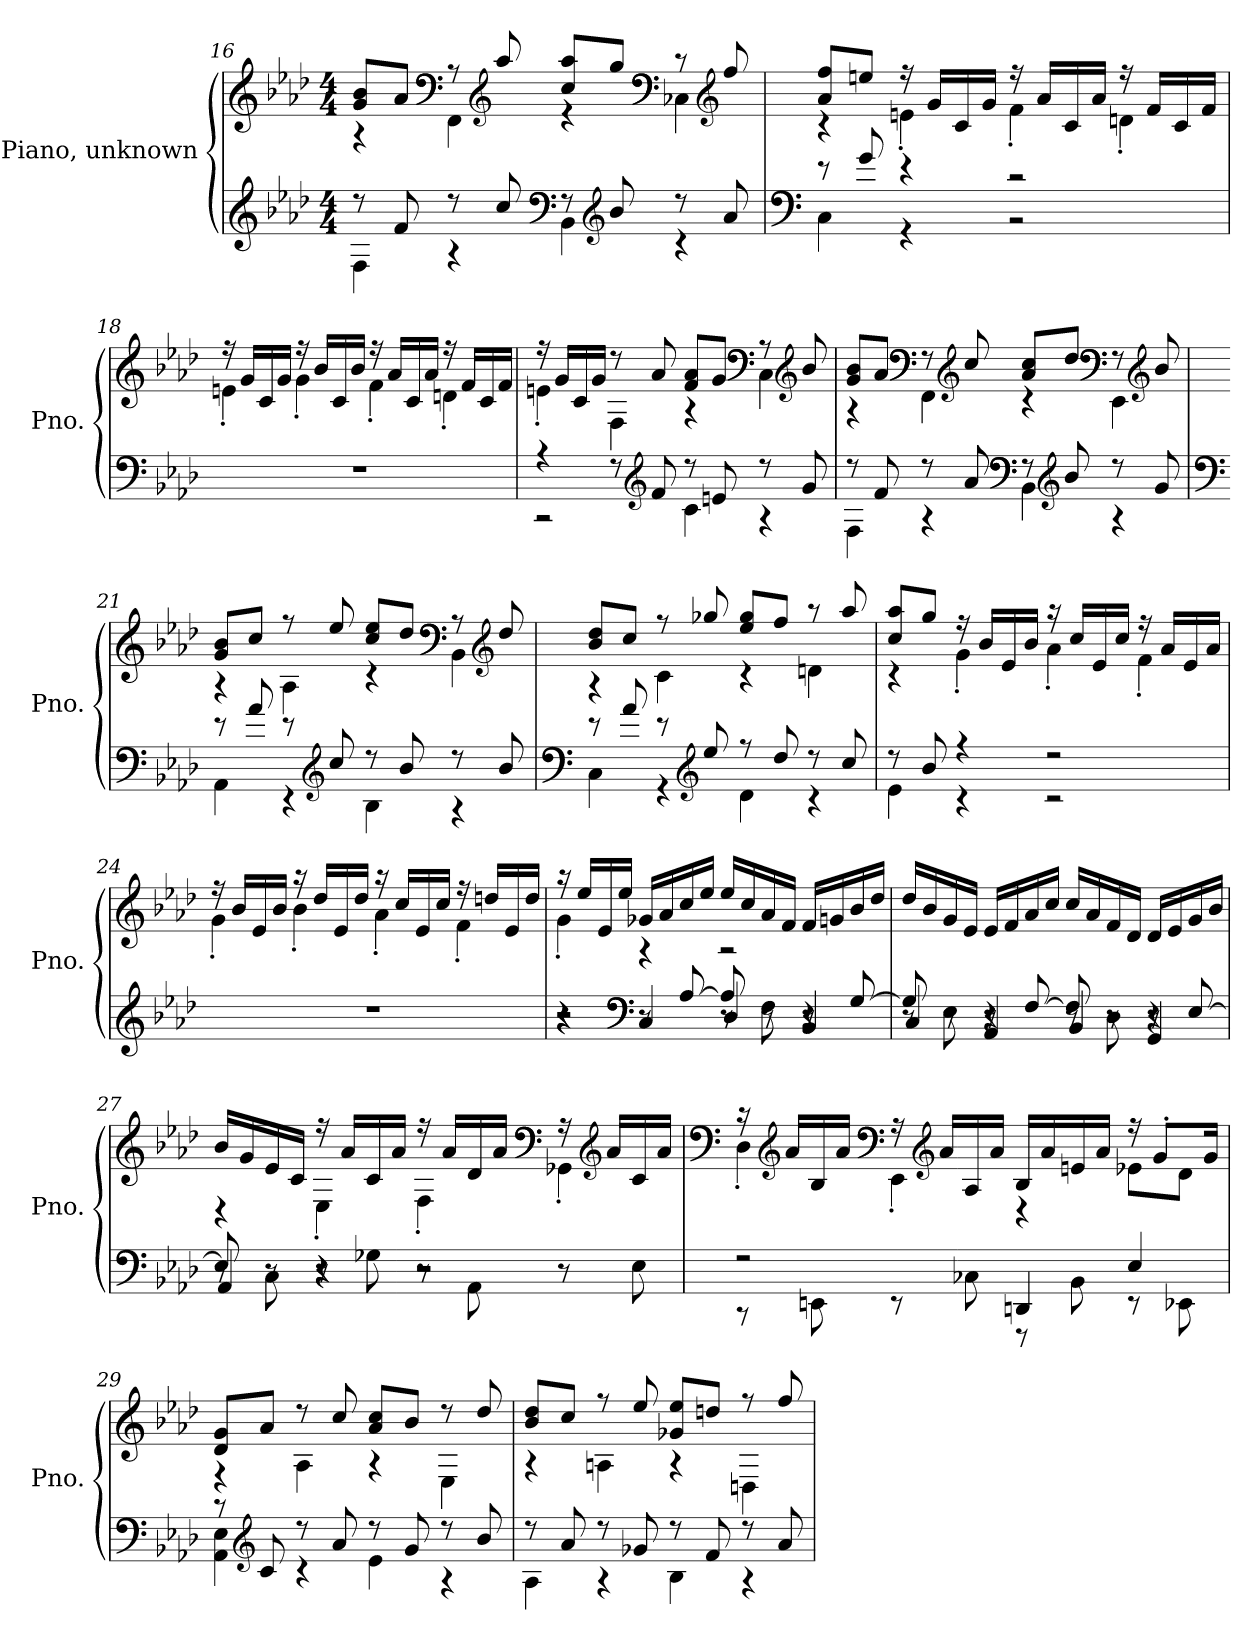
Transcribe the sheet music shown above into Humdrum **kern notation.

**kern	**kern
*part1	*part1
*staff2	*staff1
*I"Piano, unknown	*
*I'Pno.	*
!!LO:LB:g=z
*clefG2	*clefG2
*k[b-e-a-d-]	*k[b-e-a-d-]
*M4/4	*M4/4
=16	=16
*^	*^
8r	4F\	8g/ 8b-/L	4r
8f/	.	8a-/J	.
*	*	*clefF4	*
8r	4r	8r	4FF\
*	*	*clefG2	*
8cc/	.	8aa-/	.
*clefF4	*	*	*
8r	4BB-\	8cc/ 8aa-/L	4r
*clefG2	*	*	*
8b-/	.	8gg/J	.
*	*	*clefF4	*
8r	4r	8r	4C-X\
*	*	*clefG2	*
8a-/	.	8ff/	.
=17	=17	=17	=17
*clefF4	*	*	*
8r	4C\	8a-/ 8ff/L	4r
8g/	.	8een/J	.
4r	4r	16r	4en'\
.	.	16g/LL	.
.	.	16c/	.
.	.	16g/JJ	.
2r	2r	16r	4f'\
.	.	16a-/LL	.
.	.	16c/	.
.	.	16a-/JJ	.
.	.	16r	4dn'\
.	.	16f/LL	.
.	.	16c/	.
.	.	16f/JJ	.
*v	*v	*	*
!!LO:LB:g=z	!!
=18	=18	=18
1r	16r	4en'\
.	16g/LL	.
.	16c/	.
.	16g/JJ	.
.	16r	4g'\
.	16b-/LL	.
.	16c/	.
.	16b-/JJ	.
.	16r	4f'\
.	16a-/LL	.
.	16c/	.
.	16a-/JJ	.
.	16r	4dn'\
.	16f/LL	.
.	16c/	.
.	16f/JJ	.
=19	=19	=19
*^	*	*
4r	2r	16r	4en'\
.	.	16g/LL	.
.	.	16c/	.
.	.	16g/JJ	.
8r	.	8r	4F\
*clefG2	*	*	*
8f/	.	8a-/	.
8r	4c\	8f/ 8a-/L	4r
8en/	.	8g/J	.
*	*	*clefF4	*
8r	4r	8r	4C\
*	*	*clefG2	*
8g/	.	8b-/	.
!!LO:LB:g=z	!!
=20	=20	=20	=20
8r	4F\	8g/ 8b-/L	4r
8f/	.	8a-/J	.
*	*	*clefF4	*
8r	4r	8r	4FF\
*	*	*clefG2	*
8a-/	.	8cc/	.
*clefF4	*	*	*
8r	4BB-\	8a-/ 8cc/L	4r
*clefG2	*	*	*
8b-/	.	8dd-/J	.
*	*	*clefF4	*
8r	4r	8r	4EE-\
*	*	*clefG2	*
8g/	.	8b-/	.
=21	=21	=21	=21
*clefF4	*	*	*
8r	4AA-\	8g/ 8b-/L	4r
8a-/	.	8cc/J	.
8r	4r	8r	4A-\
*clefG2	*	*	*
8cc/	.	8ee-/	.
8r	4B-\	8cc/ 8ee-/L	4r
8b-/	.	8dd-/J	.
*	*	*clefF4	*
8r	4r	8r	4BB-\
*	*	*clefG2	*
8b-/	.	8dd-/	.
!!LO:LB:g=z	!!
=22	=22	=22	=22
*clefF4	*	*	*
8r	4C\	8b-/ 8dd-/L	4r
8a-/	.	8cc/J	.
8r	4r	8r	4c\
*clefG2	*	*	*
8ee-/	.	8gg-X/	.
8r	4d-\	8ee-/ 8gg-/L	4r
8dd-/	.	8ff/J	.
8r	4r	8r	4dn\
8cc/	.	8aa-/	.
=23	=23	=23	=23
8r	4e-\	8cc/ 8aa-/L	4r
8b-/	.	8gg/J	.
4r	4r	16r	4g'\
.	.	16b-/LL	.
.	.	16e-/	.
.	.	16b-/JJ	.
2r	2r	16r	4a-'\
.	.	16cc/LL	.
.	.	16e-/	.
.	.	16cc/JJ	.
.	.	16r	4f'\
.	.	16a-/LL	.
.	.	16e-/	.
.	.	16a-/JJ	.
*v	*v	*	*
=24	=24	=24
1r	16r	4g'\
.	16b-/LL	.
.	16e-/	.
.	16b-/JJ	.
.	16r	4b-'\
.	16dd-/LL	.
.	16e-/	.
.	16dd-/JJ	.
.	16r	4a-'\
.	16cc/LL	.
.	16e-/	.
.	16cc/JJ	.
.	16r	4f'\
.	16ddn/LL	.
.	16e-/	.
.	16dd/JJ	.
!!LO:LB:g=z	!!
=25	=25	=25
*^	*	*
*	*^	*	*
4r	2r	4r	16r	4g'\
.	.	.	16ee-/LL	.
.	.	.	16e-/	.
.	.	.	16ee-/JJ	.
*clefF4	*	*	*	*
8r	.	4C/	16g-X/LL	4r
.	.	.	16a-/	.
[8A-/	.	.	16cc/	.
.	.	.	16ee-/JJ	.
8A-/]	8r	4D-/	16ee-/LL	2r
.	.	.	16cc/	.
8r	8F\	.	16a-/	.
.	.	.	16f/JJ	.
8r	4r	4BB-/	16f/LL	.
.	.	.	16gn/	.
[8G/	.	.	16b-/	.
.	.	.	16dd-/JJ	.
*	*	*	*v	*v
=26	=26	=26	=26
8G/]	8r	4C/	16dd-/LL
.	.	.	16b-/
8r	8E-\	.	16g/
.	.	.	16e-/JJ
8r	4r	4AA-/	16e-/LL
.	.	.	16f/
[8F/	.	.	16a-/
.	.	.	16cc/JJ
8F/]	8r	4BB-/	16cc/LL
.	.	.	16a-/
8r	8D-\	.	16f/
.	.	.	16d-/JJ
8r	4r	4GG/	16d-/LL
.	.	.	16e-/
[8E-/	.	.	16g/
.	.	.	16b-/JJ
!!LO:PB:g=z
=27	=27	=27	=27
*	*	*	*^
8E-/]	8r	4AA-/	16b-/LL	4r
.	.	.	16g/	.
8r	8C\	.	16e-/	.
.	.	.	16c/JJ	.
4r	8r	4r	16r	4E-'\
.	.	.	16a-/LL	.
.	8G-X\	.	16c/	.
.	.	.	16a-/JJ	.
2r	8r	2r	16r	4F'\
.	.	.	16a-/LL	.
.	8AA-\	.	16d-/	.
.	.	.	16a-/JJ	.
*	*	*	*clefF4	*
.	8r	.	16r	4GG-X'\
*	*	*	*clefG2	*
.	.	.	16a-/LL	.
.	8E-\	.	16c/	.
.	.	.	16a-/JJ	.
*v	*v	*v	*	*
=28	=28	=28
*	*clefF4	*
*^	*	*
2r	8r	16r	4D-'\
*	*	*clefG2	*
.	.	16a-/LL	.
.	8EEn\	16B-/	.
.	.	16a-/JJ	.
*	*	*clefF4	*
.	8r	16r	4EE-'\
*	*	*clefG2	*
.	.	16a-/LL	.
.	8C-X\	16A-/	.
.	.	16a-/JJ	.
4DDn/	8r	16B-/LL	4r
.	.	16a-/	.
.	8BB-\	16en/	.
.	.	16a-/JJ	.
4E-/	8r	16r	8e-X\L
.	.	8g'/L	.
.	8EE-X\	.	8d-\J
.	.	16g/Jk	.
!!LO:LB:g=z	!!
=29	=29	=29	=29
8r	4AA-\ 4E-\	8d-/ 8g/L	4r
*clefG2	*	*	*
8c/	.	8a-/J	.
8r	4r	8r	4A-\
8a-/	.	8cc/	.
8r	4e-\	8a-/ 8cc/L	4r
8g/	.	8b-/J	.
8r	4r	8r	4E-\
8b-/	.	8dd-/	.
=30	=30	=30	=30
8r	4A-\	8b-/ 8dd-/L	4r
8a-/	.	8cc/J	.
8r	4r	8r	4An\
8g-X/	.	8ee-/	.
8r	4B-\	8g-X/ 8ee-/L	4r
8f/	.	8ddn/J	.
8r	4r	8r	4Dn\
8a-/	.	8ff/	.
*v	*v	*	*
*	*v	*v
=	=
*-	*-
